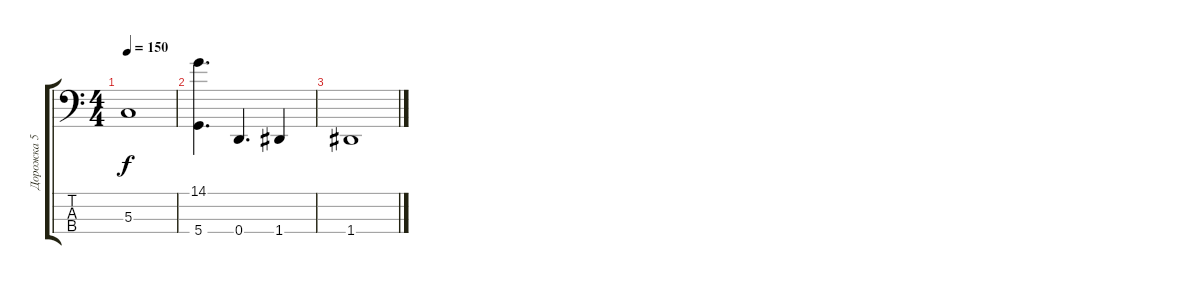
\track ("Дорожка 5" "Дорожка 5") {instrument electricbassfinger}
\staff {score tabs}
\tuning (F2 C2 G1 D1) {hide}
\ts (4 4)
\tempo 150
\clef f4
\ks c
5.3.1{dy f} |
(14.1 5.4).4{d} 0.4.4{d} 1.4.4 |
1.4.1
